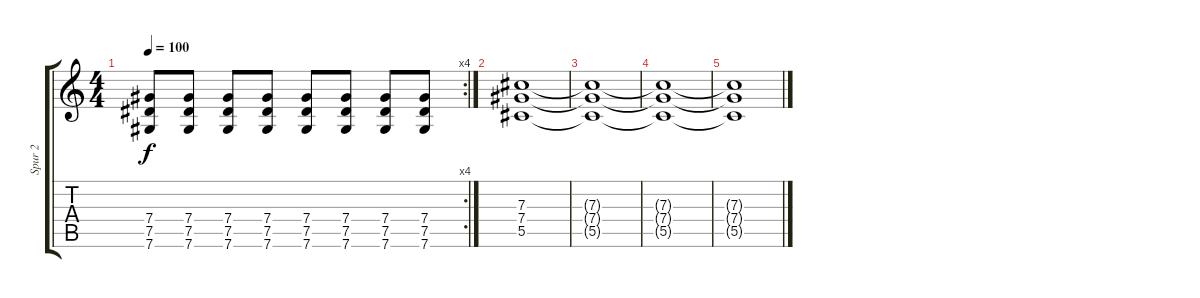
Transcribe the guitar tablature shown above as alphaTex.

\track ("Spur 2" "Spur 2") {instrument electricguitarclean}
\staff {score tabs}
\tuning (Eb4 Bb3 Gb3 Db3 Ab2 Db2) {hide}
\rc 4
\ts (4 4)
\tempo 100
\clef g2
\ks c
(7.4 7.5 7.6).8{dy f} (7.4 7.5 7.6).8 (7.4 7.5 7.6).8 (7.4 7.5 7.6).8 (7.4 7.5 7.6).8 (7.4 7.5 7.6).8 (7.4 7.5 7.6).8 (7.4 7.5 7.6).8 |
(7.3 7.4 5.5).1{volume 0} |
(7.3{t} 7.4{t} 5.5{t}).1 |
(7.3{t} 7.4{t} 5.5{t}).1 |
(7.3{t} 7.4{t} 5.5{t}).1
